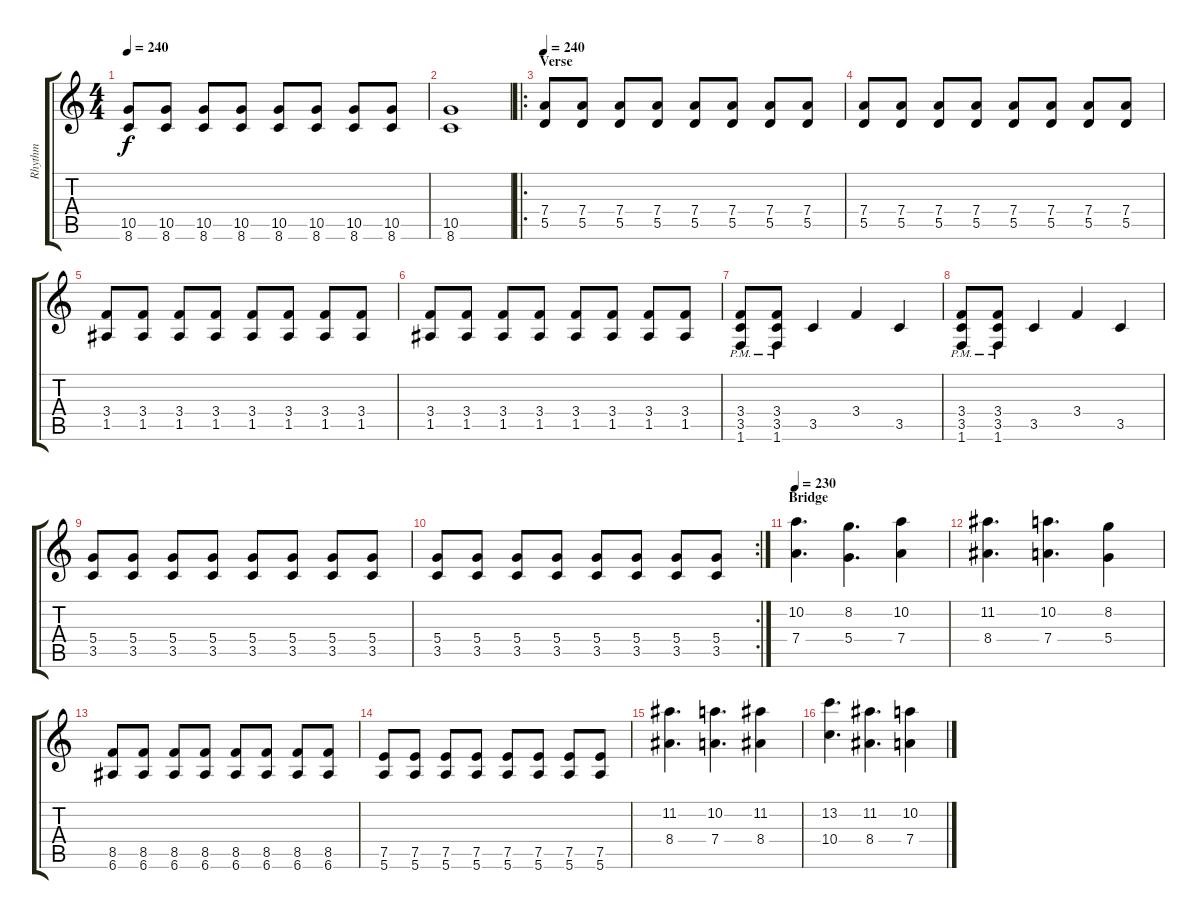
\track ("Rhythm" "Rhythm") {instrument overdrivenguitar}
\staff {score tabs}
\tuning (E4 B3 G3 D3 A2 E2) {hide}
\ts (4 4)
\tempo 240
\clef g2
\ks c
(10.5 8.6).8{dy f} (10.5 8.6).8 (10.5 8.6).8 (10.5 8.6).8 (10.5 8.6).8 (10.5 8.6).8 (10.5 8.6).8 (10.5 8.6).8 |
(10.5 8.6).1 |
\ro
\section ("" "Verse")
\tempo 240
(7.4 5.5).8 (7.4 5.5).8 (7.4 5.5).8 (7.4 5.5).8 (7.4 5.5).8 (7.4 5.5).8 (7.4 5.5).8 (7.4 5.5).8 |
(7.4 5.5).8 (7.4 5.5).8 (7.4 5.5).8 (7.4 5.5).8 (7.4 5.5).8 (7.4 5.5).8 (7.4 5.5).8 (7.4 5.5).8 |
(3.4 1.5).8 (3.4 1.5).8 (3.4 1.5).8 (3.4 1.5).8 (3.4 1.5).8 (3.4 1.5).8 (3.4 1.5).8 (3.4 1.5).8 |
(3.4 1.5).8 (3.4 1.5).8 (3.4 1.5).8 (3.4 1.5).8 (3.4 1.5).8 (3.4 1.5).8 (3.4 1.5).8 (3.4 1.5).8 |
(3.4{pm} 3.5{pm} 1.6{pm}).8{volume 13} (3.4{pm} 3.5{pm} 1.6{pm}).8 3.5.4 3.4.4 3.5.4 |
(3.4{pm} 3.5{pm} 1.6{pm}).8 (3.4{pm} 3.5{pm} 1.6{pm}).8 3.5.4 3.4.4 3.5.4 |
(5.4 3.5).8{volume 10} (5.4 3.5).8 (5.4 3.5).8 (5.4 3.5).8 (5.4 3.5).8 (5.4 3.5).8 (5.4 3.5).8 (5.4 3.5).8 |
\rc 2
(5.4 3.5).8 (5.4 3.5).8 (5.4 3.5).8 (5.4 3.5).8 (5.4 3.5).8 (5.4 3.5).8 (5.4 3.5).8 (5.4 3.5).8 |
\section ("" "Bridge")
\tempo 230
(10.2 7.4).4{d volume 9} (8.2 5.4).4{d} (10.2 7.4).4 |
(11.2 8.4).4{d} (10.2 7.4).4{d} (8.2 5.4).4 |
(8.5 6.6).8 (8.5 6.6).8 (8.5 6.6).8 (8.5 6.6).8 (8.5 6.6).8 (8.5 6.6).8 (8.5 6.6).8 (8.5 6.6).8 |
(7.5 5.6).8 (7.5 5.6).8 (7.5 5.6).8 (7.5 5.6).8 (7.5 5.6).8 (7.5 5.6).8 (7.5 5.6).8 (7.5 5.6).8 |
(11.2 8.4).4{d} (10.2 7.4).4{d} (11.2 8.4).4 |
(13.2 10.4).4{d} (11.2 8.4).4{d} (10.2 7.4).4
